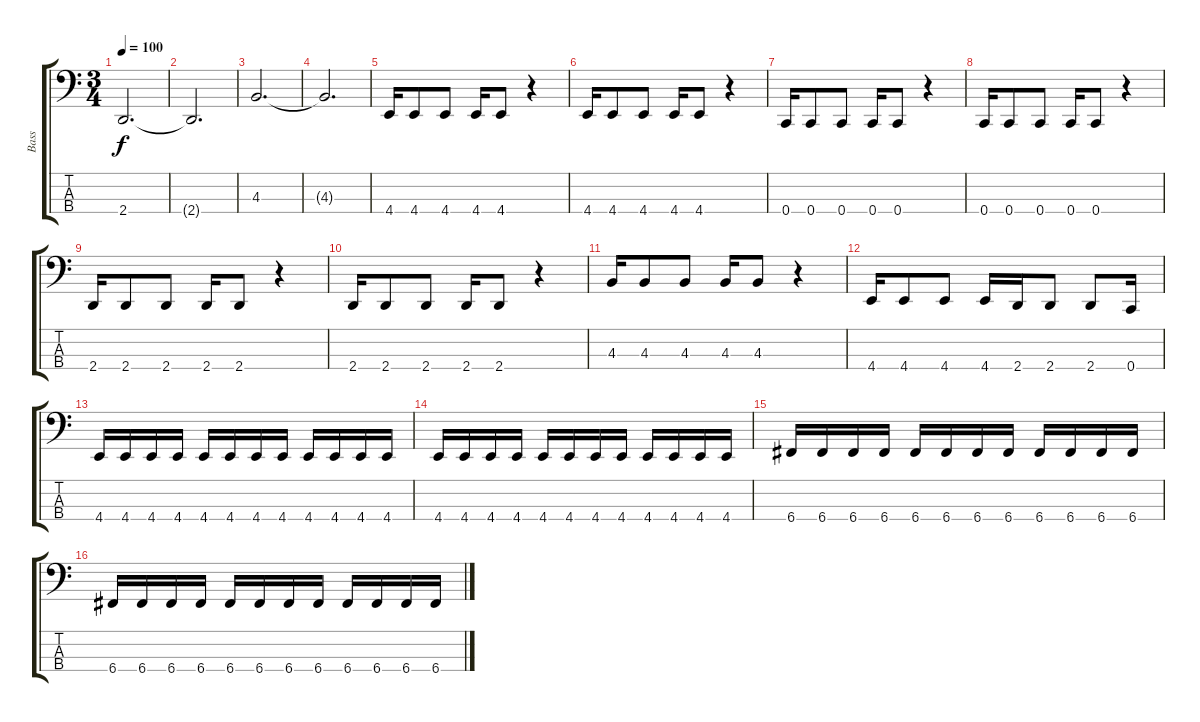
\track ("Bass" "Bass") {instrument electricbassfinger}
\staff {score tabs}
\tuning (F2 C2 G1 C1) {hide}
\ts (3 4)
\tempo 100
\clef f4
\ks c
2.4.2{d dy f} |
2.4{t}.2{d} |
4.3.2{d} |
4.3{t}.2{d} |
4.4.16 4.4.8 4.4.8 4.4.16 4.4.8 r.4 |
4.4.16 4.4.8 4.4.8 4.4.16 4.4.8 r.4 |
0.4.16 0.4.8 0.4.8 0.4.16 0.4.8 r.4 |
0.4.16 0.4.8 0.4.8 0.4.16 0.4.8 r.4 |
2.4.16 2.4.8 2.4.8 2.4.16 2.4.8 r.4 |
2.4.16 2.4.8 2.4.8 2.4.16 2.4.8 r.4 |
4.3.16 4.3.8 4.3.8 4.3.16 4.3.8 r.4 |
4.4.16 4.4.8 4.4.8 4.4.16 2.4.16 2.4.8 2.4.8 0.4.16 |
4.4.16 4.4.16 4.4.16 4.4.16 4.4.16 4.4.16 4.4.16 4.4.16 4.4.16 4.4.16 4.4.16 4.4.16 |
4.4.16 4.4.16 4.4.16 4.4.16 4.4.16 4.4.16 4.4.16 4.4.16 4.4.16 4.4.16 4.4.16 4.4.16 |
6.4.16 6.4.16 6.4.16 6.4.16 6.4.16 6.4.16 6.4.16 6.4.16 6.4.16 6.4.16 6.4.16 6.4.16 |
6.4.16 6.4.16 6.4.16 6.4.16 6.4.16 6.4.16 6.4.16 6.4.16 6.4.16 6.4.16 6.4.16 6.4.16
